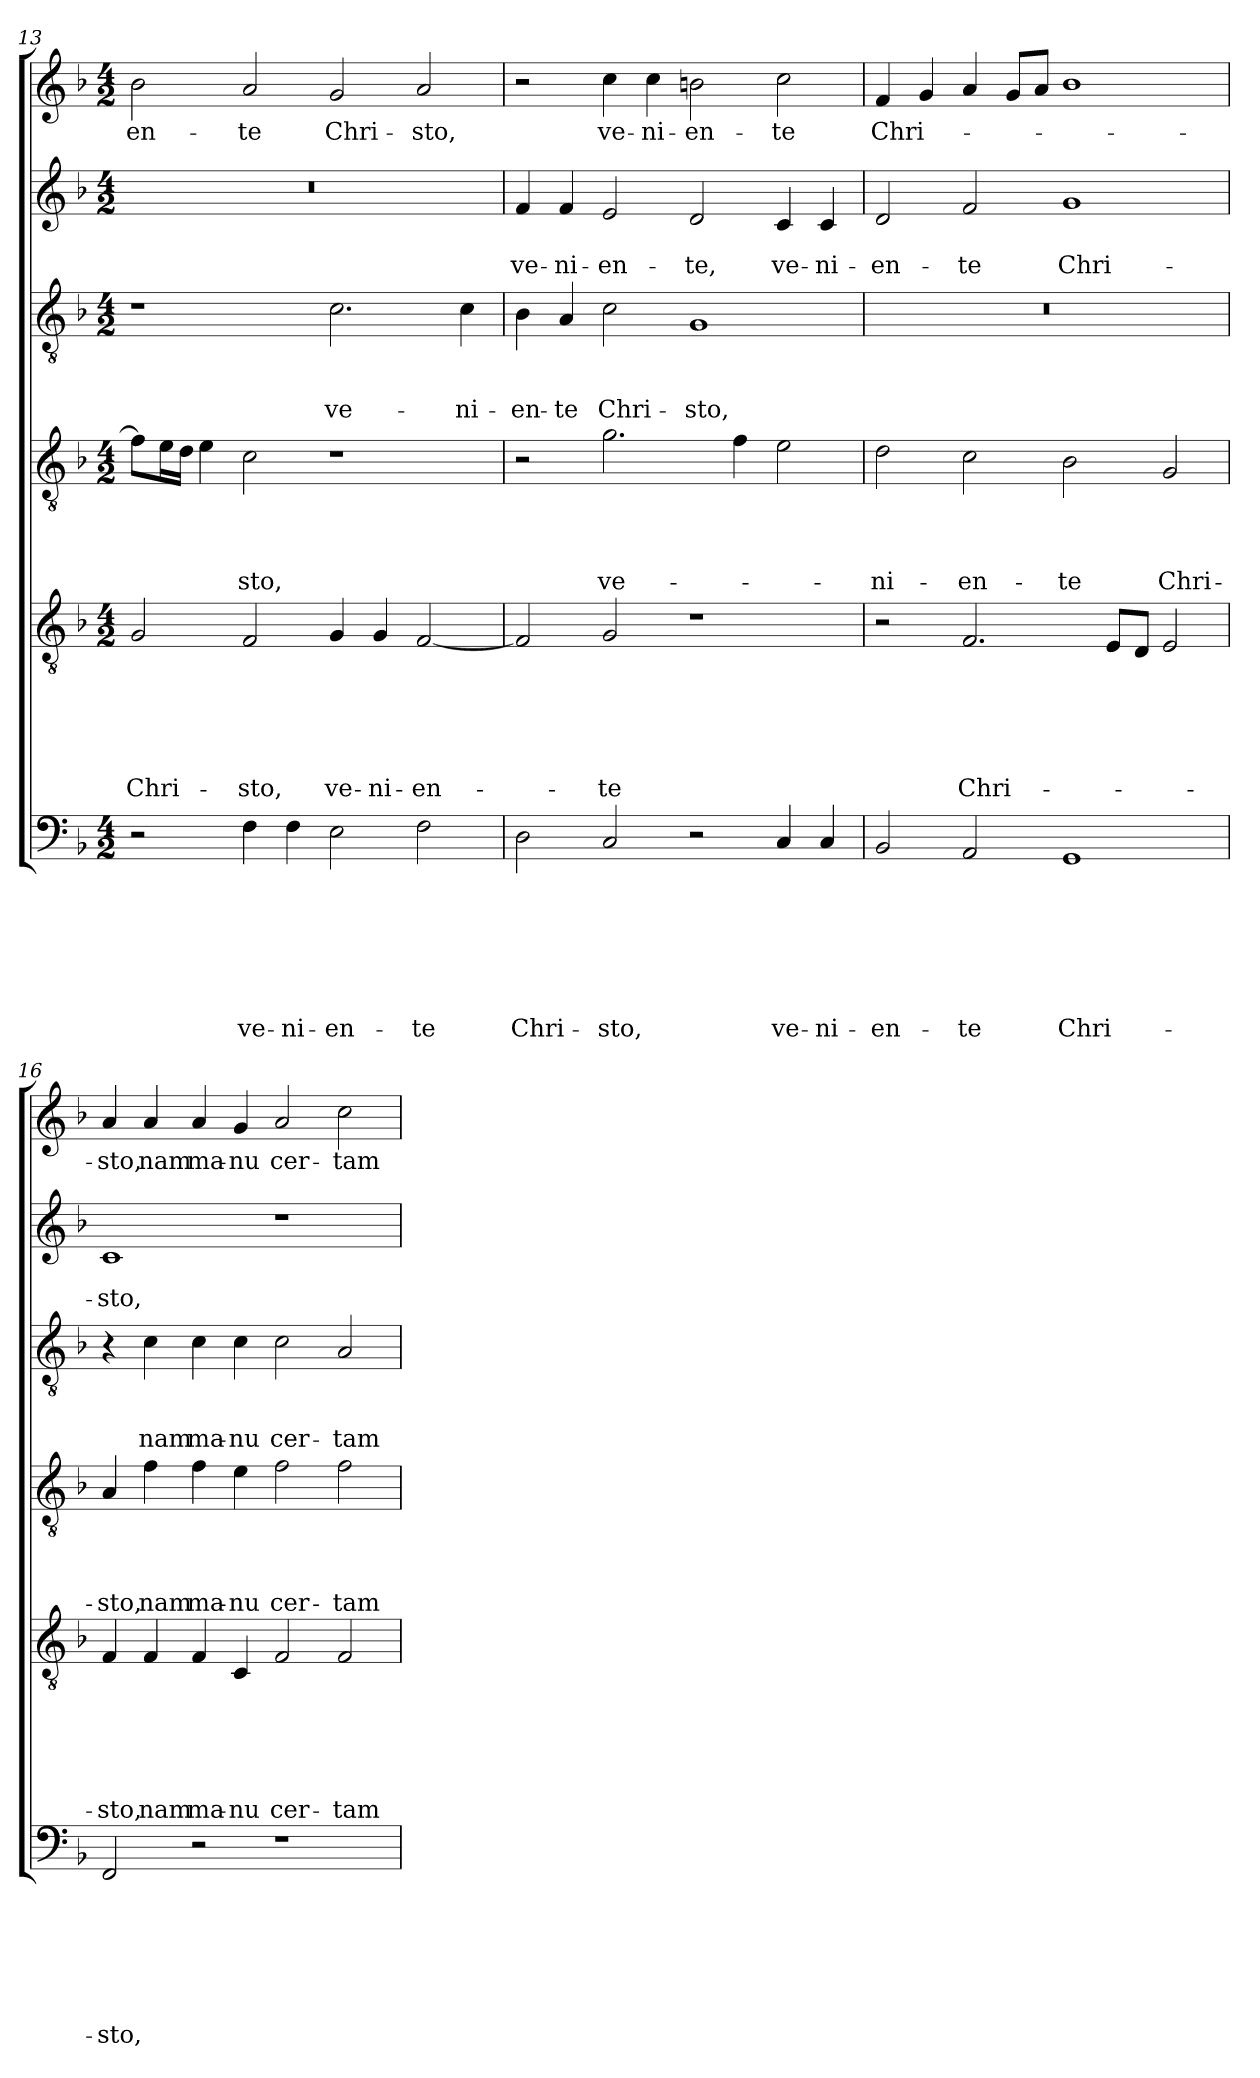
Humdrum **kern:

**kern	**text	**text	**text	**text	**text	**text	**text	**kern	**text	**text	**text	**text	**text	**text	**kern	**text	**text	**text	**text	**kern	**text	**text	**text	**kern	**text	**text	**kern	**text
*part6	*part6	*part6	*part6	*part6	*part6	*part6	*part6	*part5	*part5	*part5	*part5	*part5	*part5	*part5	*part4	*part4	*part4	*part4	*part4	*part3	*part3	*part3	*part3	*part2	*part2	*part2	*part1	*part1
*staff6	*staff6	*staff6	*staff6	*staff6	*staff6	*staff6	*staff6	*staff5	*staff5	*staff5	*staff5	*staff5	*staff5	*staff5	*staff4	*staff4	*staff4	*staff4	*staff4	*staff3	*staff3	*staff3	*staff3	*staff2	*staff2	*staff2	*staff1	*staff1
!!LO:LB:g=z
*clefF4	*	*	*	*	*	*	*	*clefGv2	*	*	*	*	*	*	*clefGv2	*	*	*	*	*clefGv2	*	*	*	*clefG2	*	*	*clefG2	*
*k[b-]	*	*	*	*	*	*	*	*k[b-]	*	*	*	*	*	*	*k[b-]	*	*	*	*	*k[b-]	*	*	*	*k[b-]	*	*	*k[b-]	*
*d:	*	*	*	*	*	*	*	*d:	*	*	*	*	*	*	*d:	*	*	*	*	*d:	*	*	*	*d:	*	*	*d:	*
*M4/2	*	*	*	*	*	*	*	*M4/2	*	*	*	*	*	*	*M4/2	*	*	*	*	*M4/2	*	*	*	*M4/2	*	*	*M4/2	*
=13	=13	=13	=13	=13	=13	=13	=13	=13	=13	=13	=13	=13	=13	=13	=13	=13	=13	=13	=13	=13	=13	=13	=13	=13	=13	=13	=13	=13
!	!	!	!	!	!	!	!	!	!	!	!	!	!	!LO:LY:b	!	!	!	!	!	!	!	!	!	!	!	!	!	!LO:LY:b
2r	.	.	.	.	.	.	.	2G/	.	.	.	.	.	Chri-	8f\L]	.	.	.	.	1r	.	.	.	0r	.	.	2b-\	-en-
.	.	.	.	.	.	.	.	.	.	.	.	.	.	.	16e\L	.	.	.	.	.	.	.	.	.	.	.	.	.
.	.	.	.	.	.	.	.	.	.	.	.	.	.	.	16d\JJ	.	.	.	.	.	.	.	.	.	.	.	.	.
.	.	.	.	.	.	.	.	.	.	.	.	.	.	.	4e\	.	.	.	.	.	.	.	.	.	.	.	.	.
!	!	!	!	!	!	!	!LO:LY:b	!	!	!	!	!	!	!LO:LY:b	!	!	!	!	!LO:LY:b	!	!	!	!	!	!	!	!	!LO:LY:b
4F\	.	.	.	.	.	.	ve-	2F/	.	.	.	.	.	-sto,	2c\	.	.	.	-sto,	.	.	.	.	.	.	.	2a/	-te
!	!	!	!	!	!	!	!LO:LY:b	!	!	!	!	!	!	!	!	!	!	!	!	!	!	!	!	!	!	!	!	!
4F\	.	.	.	.	.	.	-ni-	.	.	.	.	.	.	.	.	.	.	.	.	.	.	.	.	.	.	.	.	.
!	!	!	!	!	!	!	!LO:LY:b	!	!	!	!	!	!	!LO:LY:b	!	!	!	!	!	!	!	!	!LO:LY:b	!	!	!	!	!LO:LY:b
2E\	.	.	.	.	.	.	-en-	4G/	.	.	.	.	.	ve-	1r	.	.	.	.	2.c\	.	.	ve-	.	.	.	2g/	Chri-
!	!	!	!	!	!	!	!	!	!	!	!	!	!	!LO:LY:b	!	!	!	!	!	!	!	!	!	!	!	!	!	!
.	.	.	.	.	.	.	.	4G/	.	.	.	.	.	-ni-	.	.	.	.	.	.	.	.	.	.	.	.	.	.
!	!	!	!	!	!	!	!LO:LY:b	!	!	!	!	!	!	!LO:LY:b	!	!	!	!	!	!	!	!	!	!	!	!	!	!LO:LY:b
2F\	.	.	.	.	.	.	-te	[2F/	.	.	.	.	.	-en-	.	.	.	.	.	.	.	.	.	.	.	.	2a/	-sto,
!	!	!	!	!	!	!	!	!	!	!	!	!	!	!	!	!	!	!	!	!	!	!	!LO:LY:b	!	!	!	!	!
.	.	.	.	.	.	.	.	.	.	.	.	.	.	.	.	.	.	.	.	4c\	.	.	-ni-	.	.	.	.	.
=14	=14	=14	=14	=14	=14	=14	=14	=14	=14	=14	=14	=14	=14	=14	=14	=14	=14	=14	=14	=14	=14	=14	=14	=14	=14	=14	=14	=14
!	!	!	!	!	!	!	!LO:LY:b	!	!	!	!	!	!	!	!	!	!	!	!	!	!	!	!LO:LY:b	!	!	!LO:LY:b	!	!
2D\	.	.	.	.	.	.	Chri-	2F/]	.	.	.	.	.	.	2r	.	.	.	.	4B-\	.	.	-en-	4f/	.	ve-	2r	.
!	!	!	!	!	!	!	!	!	!	!	!	!	!	!	!	!	!	!	!	!	!	!	!LO:LY:b	!	!	!LO:LY:b	!	!
.	.	.	.	.	.	.	.	.	.	.	.	.	.	.	.	.	.	.	.	4A/	.	.	-te	4f/	.	-ni-	.	.
!	!	!	!	!	!	!	!LO:LY:b	!	!	!	!	!	!	!LO:LY:b	!	!	!	!	!LO:LY:b	!	!	!	!LO:LY:b	!	!	!LO:LY:b	!	!LO:LY:b
2C/	.	.	.	.	.	.	-sto,	2G/	.	.	.	.	.	-te	2.g\	.	.	.	ve-	2c\	.	.	Chri-	2e/	.	-en-	4cc\	ve-
!	!	!	!	!	!	!	!	!	!	!	!	!	!	!	!	!	!	!	!	!	!	!	!	!	!	!	!	!LO:LY:b
.	.	.	.	.	.	.	.	.	.	.	.	.	.	.	.	.	.	.	.	.	.	.	.	.	.	.	4cc\	-ni-
!	!	!	!	!	!	!	!	!	!	!	!	!	!	!	!	!	!	!	!	!	!	!	!LO:LY:b	!	!	!LO:LY:b	!	!LO:LY:b
2r	.	.	.	.	.	.	.	1r	.	.	.	.	.	.	.	.	.	.	.	1G	.	.	-sto,	2d/	.	-te,	2bn\	-en-
.	.	.	.	.	.	.	.	.	.	.	.	.	.	.	4f\	.	.	.	.	.	.	.	.	.	.	.	.	.
!	!	!	!	!	!	!	!LO:LY:b	!	!	!	!	!	!	!	!	!	!	!	!	!	!	!	!	!	!	!LO:LY:b	!	!LO:LY:b
4C/	.	.	.	.	.	.	ve-	.	.	.	.	.	.	.	2e\	.	.	.	.	.	.	.	.	4c/	.	ve-	2cc\	-te
!	!	!	!	!	!	!	!LO:LY:b	!	!	!	!	!	!	!	!	!	!	!	!	!	!	!	!	!	!	!LO:LY:b	!	!
4C/	.	.	.	.	.	.	-ni-	.	.	.	.	.	.	.	.	.	.	.	.	.	.	.	.	4c/	.	-ni-	.	.
=15	=15	=15	=15	=15	=15	=15	=15	=15	=15	=15	=15	=15	=15	=15	=15	=15	=15	=15	=15	=15	=15	=15	=15	=15	=15	=15	=15	=15
!	!	!	!	!	!	!	!LO:LY:b	!	!	!	!	!	!	!	!	!	!	!	!LO:LY:b	!	!	!	!	!	!	!LO:LY:b	!	!LO:LY:b
2BB-/	.	.	.	.	.	.	-en-	2r	.	.	.	.	.	.	2d\	.	.	.	-ni-	0r	.	.	.	2d/	.	-en-	4f/	Chri-
.	.	.	.	.	.	.	.	.	.	.	.	.	.	.	.	.	.	.	.	.	.	.	.	.	.	.	4g/	.
!	!	!	!	!	!	!	!LO:LY:b	!	!	!	!	!	!	!LO:LY:b	!	!	!	!	!LO:LY:b	!	!	!	!	!	!	!LO:LY:b	!	!
2AA/	.	.	.	.	.	.	-te	2.F/	.	.	.	.	.	Chri-	2c\	.	.	.	-en-	.	.	.	.	2f/	.	-te	4a/	.
.	.	.	.	.	.	.	.	.	.	.	.	.	.	.	.	.	.	.	.	.	.	.	.	.	.	.	8g/L	.
.	.	.	.	.	.	.	.	.	.	.	.	.	.	.	.	.	.	.	.	.	.	.	.	.	.	.	8a/J	.
!	!	!	!	!	!	!	!LO:LY:b	!	!	!	!	!	!	!	!	!	!	!	!LO:LY:b	!	!	!	!	!	!	!LO:LY:b	!	!
1GG	.	.	.	.	.	.	Chri-	.	.	.	.	.	.	.	2B-\	.	.	.	-te	.	.	.	.	1g	.	Chri-	1b-	.
.	.	.	.	.	.	.	.	8E/L	.	.	.	.	.	.	.	.	.	.	.	.	.	.	.	.	.	.	.	.
.	.	.	.	.	.	.	.	8D/J	.	.	.	.	.	.	.	.	.	.	.	.	.	.	.	.	.	.	.	.
!	!	!	!	!	!	!	!	!	!	!	!	!	!	!	!	!	!	!	!LO:LY:b	!	!	!	!	!	!	!	!	!
.	.	.	.	.	.	.	.	2E/	.	.	.	.	.	.	2G/	.	.	.	Chri-	.	.	.	.	.	.	.	.	.
=16	=16	=16	=16	=16	=16	=16	=16	=16	=16	=16	=16	=16	=16	=16	=16	=16	=16	=16	=16	=16	=16	=16	=16	=16	=16	=16	=16	=16
!	!	!	!	!	!	!	!LO:LY:b	!	!	!	!	!	!	!LO:LY:b	!	!	!	!	!LO:LY:b	!	!	!	!	!	!	!LO:LY:b	!	!LO:LY:b
2FF/	.	.	.	.	.	.	-sto,	4F/	.	.	.	.	.	-sto,	4A/	.	.	.	-sto,	4r	.	.	.	1c	.	-sto,	4a/	-sto,
!	!	!	!	!	!	!	!	!	!	!	!	!	!	!LO:LY:b	!	!	!	!	!LO:LY:b	!	!	!	!LO:LY:b	!	!	!	!	!LO:LY:b
.	.	.	.	.	.	.	.	4F/	.	.	.	.	.	nam	4f\	.	.	.	nam	4c\	.	.	nam	.	.	.	4a/	nam
!	!	!	!	!	!	!	!	!	!	!	!	!	!	!LO:LY:b	!	!	!	!	!LO:LY:b	!	!	!	!LO:LY:b	!	!	!	!	!LO:LY:b
2r	.	.	.	.	.	.	.	4F/	.	.	.	.	.	ma-	4f\	.	.	.	ma-	4c\	.	.	ma-	.	.	.	4a/	ma-
!	!	!	!	!	!	!	!	!	!	!	!	!	!	!LO:LY:b	!	!	!	!	!LO:LY:b	!	!	!	!LO:LY:b	!	!	!	!	!LO:LY:b
.	.	.	.	.	.	.	.	4C/	.	.	.	.	.	-nu	4e\	.	.	.	-nu	4c\	.	.	-nu	.	.	.	4g/	-nu
!	!	!	!	!	!	!	!	!	!	!	!	!	!	!LO:LY:b	!	!	!	!	!LO:LY:b	!	!	!	!LO:LY:b	!	!	!	!	!LO:LY:b
1r	.	.	.	.	.	.	.	2F/	.	.	.	.	.	cer-	2f\	.	.	.	cer-	2c\	.	.	cer-	1r	.	.	2a/	cer-
!	!	!	!	!	!	!	!	!	!	!	!	!	!	!LO:LY:b	!	!	!	!	!LO:LY:b	!	!	!	!LO:LY:b	!	!	!	!	!LO:LY:b
.	.	.	.	.	.	.	.	2F/	.	.	.	.	.	-tam	2f\	.	.	.	-tam	2A/	.	.	-tam	.	.	.	2cc\	-tam
=	=	=	=	=	=	=	=	=	=	=	=	=	=	=	=	=	=	=	=	=	=	=	=	=	=	=	=	=
*-	*-	*-	*-	*-	*-	*-	*-	*-	*-	*-	*-	*-	*-	*-	*-	*-	*-	*-	*-	*-	*-	*-	*-	*-	*-	*-	*-	*-
